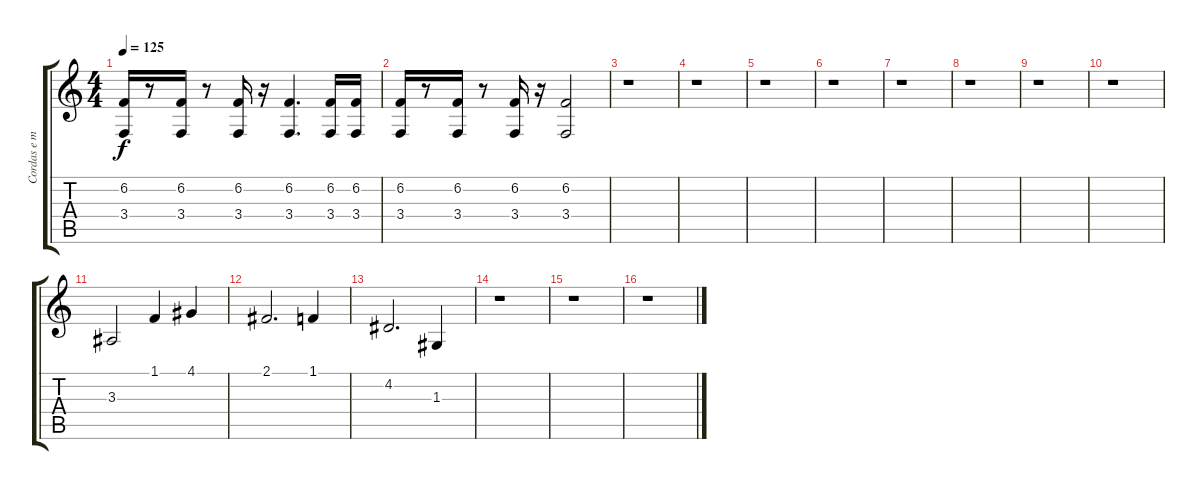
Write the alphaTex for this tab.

\track ("Cordas e metais" "Cordas e m") {instrument stringensemble2}
\staff {score tabs}
\tuning (E4 B3 G3 D3 A2 E2) {hide}
\ts (4 4)
\tempo 125
\clef g2
\ks c
(6.2 3.4).16{dy f} r.8 (6.2 3.4).16 r.8 (6.2 3.4).16 r.16 (6.2 3.4).4{d} (6.2 3.4).16 (6.2 3.4).16 |
(6.2 3.4).16 r.8 (6.2 3.4).16 r.8 (6.2 3.4).16 r.16 (6.2 3.4).2 |
r.1 |
r.1 |
r.1 |
r.1 |
r.1 |
r.1 |
r.1 |
r.1 |
3.3.2{volume 13 instrument frenchhorn} 1.1.4 4.1.4 |
2.1.2{d} 1.1.4 |
4.2.2{d} 1.3.4 |
r.1 |
r.1 |
r.1
